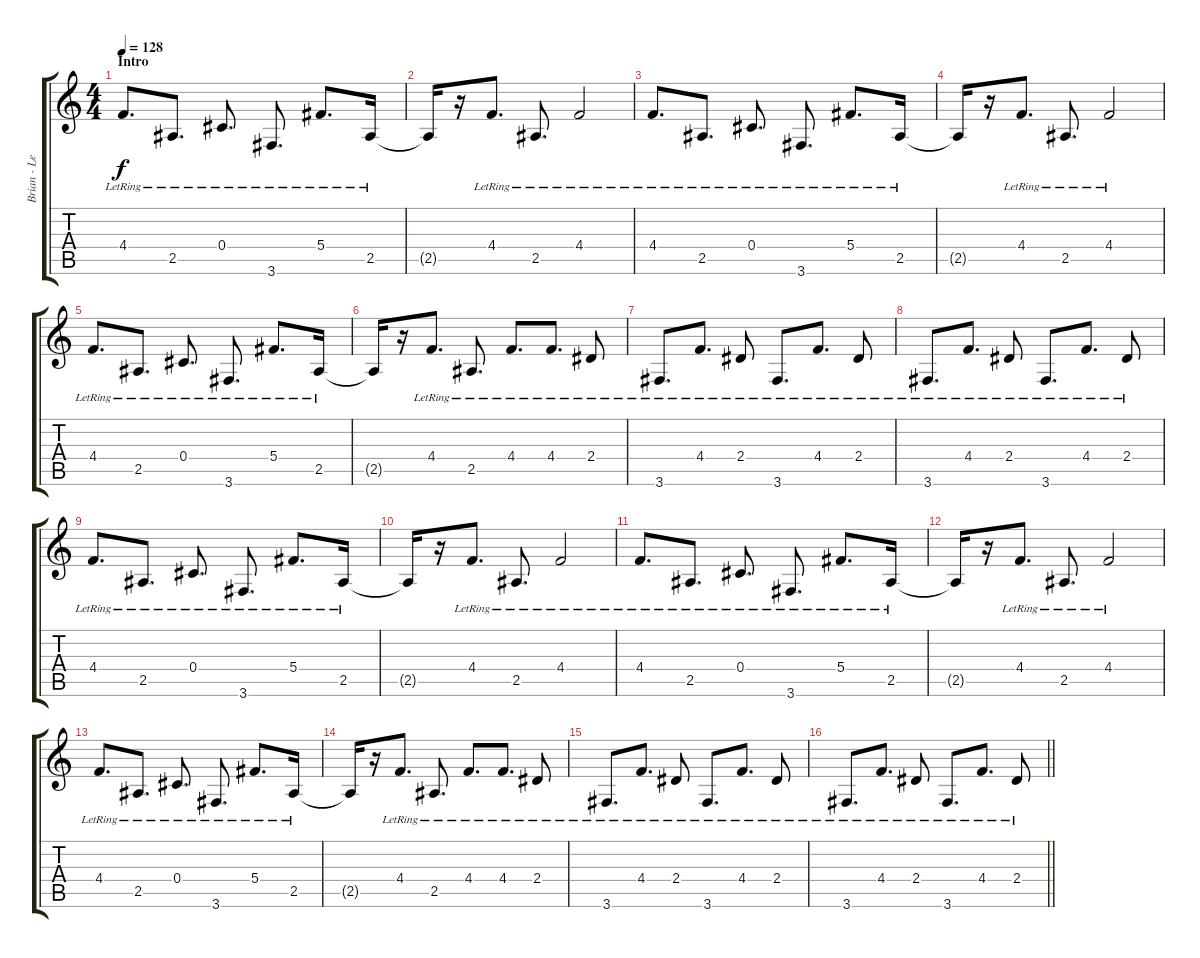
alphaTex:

\track ("Brian - Lead Guitar" "Brian - Le") {instrument electricguitarclean}
\staff {score tabs}
\tuning (Eb4 Bb3 Gb3 Db3 Ab2 Eb2) {hide}
\ts (4 4)
\section ("" "Intro")
\tempo 128
\clef g2
\ks c
4.4{lr}.8{d dy f instrument electricguitarclean} 2.5{lr}.8{d} 0.4{lr}.8{d} 3.6{lr}.8{d} 5.4{lr}.8{d} 2.5{lr}.16 |
2.5{t}.16 r.16 4.4{lr}.8{d} 2.5{lr}.8{d} 4.4{lr}.2 |
4.4{lr}.8{d} 2.5{lr}.8{d} 0.4{lr}.8{d} 3.6{lr}.8{d} 5.4{lr}.8{d} 2.5{lr}.16 |
2.5{t}.16 r.16 4.4{lr}.8{d} 2.5{lr}.8{d} 4.4{lr}.2 |
4.4{lr}.8{d} 2.5{lr}.8{d} 0.4{lr}.8{d} 3.6{lr}.8{d} 5.4{lr}.8{d} 2.5{lr}.16 |
2.5{t}.16 r.16 4.4{lr}.8{d} 2.5{lr}.8{d} 4.4{lr}.8{d} 4.4{lr}.8{d} 2.4{lr}.8 |
3.6{lr}.8{d} 4.4{lr}.8{d} 2.4{lr}.8 3.6{lr}.8{d} 4.4{lr}.8{d} 2.4{lr}.8 |
3.6{lr}.8{d} 4.4{lr}.8{d} 2.4{lr}.8 3.6{lr}.8{d} 4.4{lr}.8{d} 2.4{lr}.8 |
4.4{lr}.8{d} 2.5{lr}.8{d} 0.4{lr}.8{d} 3.6{lr}.8{d} 5.4{lr}.8{d} 2.5{lr}.16 |
2.5{t}.16 r.16 4.4{lr}.8{d} 2.5{lr}.8{d} 4.4{lr}.2 |
4.4{lr}.8{d} 2.5{lr}.8{d} 0.4{lr}.8{d} 3.6{lr}.8{d} 5.4{lr}.8{d} 2.5{lr}.16 |
2.5{t}.16 r.16 4.4{lr}.8{d} 2.5{lr}.8{d} 4.4{lr}.2 |
4.4{lr}.8{d} 2.5{lr}.8{d} 0.4{lr}.8{d} 3.6{lr}.8{d} 5.4{lr}.8{d} 2.5{lr}.16 |
2.5{t}.16 r.16 4.4{lr}.8{d} 2.5{lr}.8{d} 4.4{lr}.8{d} 4.4{lr}.8{d} 2.4{lr}.8 |
3.6{lr}.8{d} 4.4{lr}.8{d} 2.4{lr}.8 3.6{lr}.8{d} 4.4{lr}.8{d} 2.4{lr}.8 |
\barLineRight lightlight
3.6{lr}.8{d} 4.4{lr}.8{d} 2.4{lr}.8 3.6{lr}.8{d} 4.4{lr}.8{d} 2.4{lr}.8
